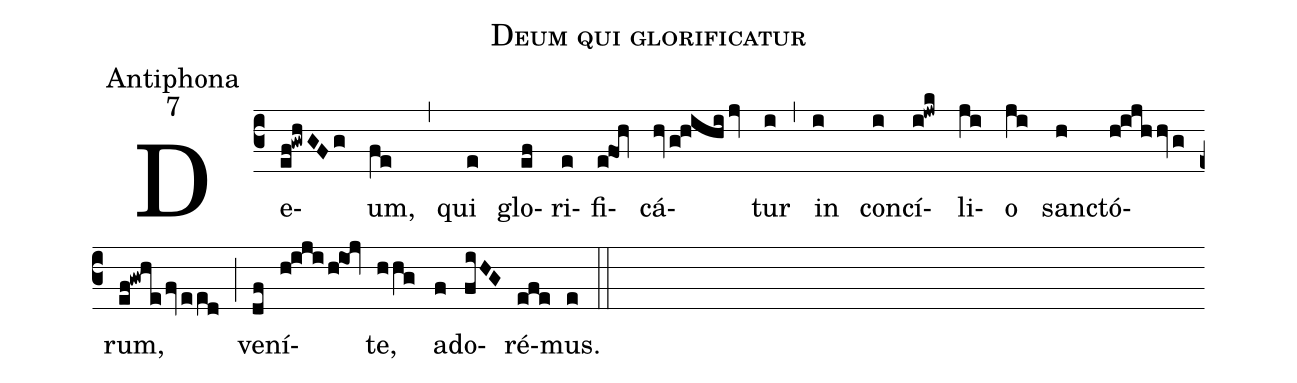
name:Deum qui glorificatur;
office-part:Antiphona;
mode:7;
%%
(c3)De(ef@gwhGFg)um,(fe) (,) qui(e) glo(ef)ri(e)fi(e@foh)cá(hvg!hihijv)tur(i) (,) in(i) con(i)cí(i@jwk)li(ji)o(ji) sanc(h)tó(h!ijhhvg)rum,(ef@gwhefveed) (;) ve(df)ní(h!iji/h@io@jv)te,(hhg) a(f)do(fiHG)ré(efe)mus.(e) (::)
